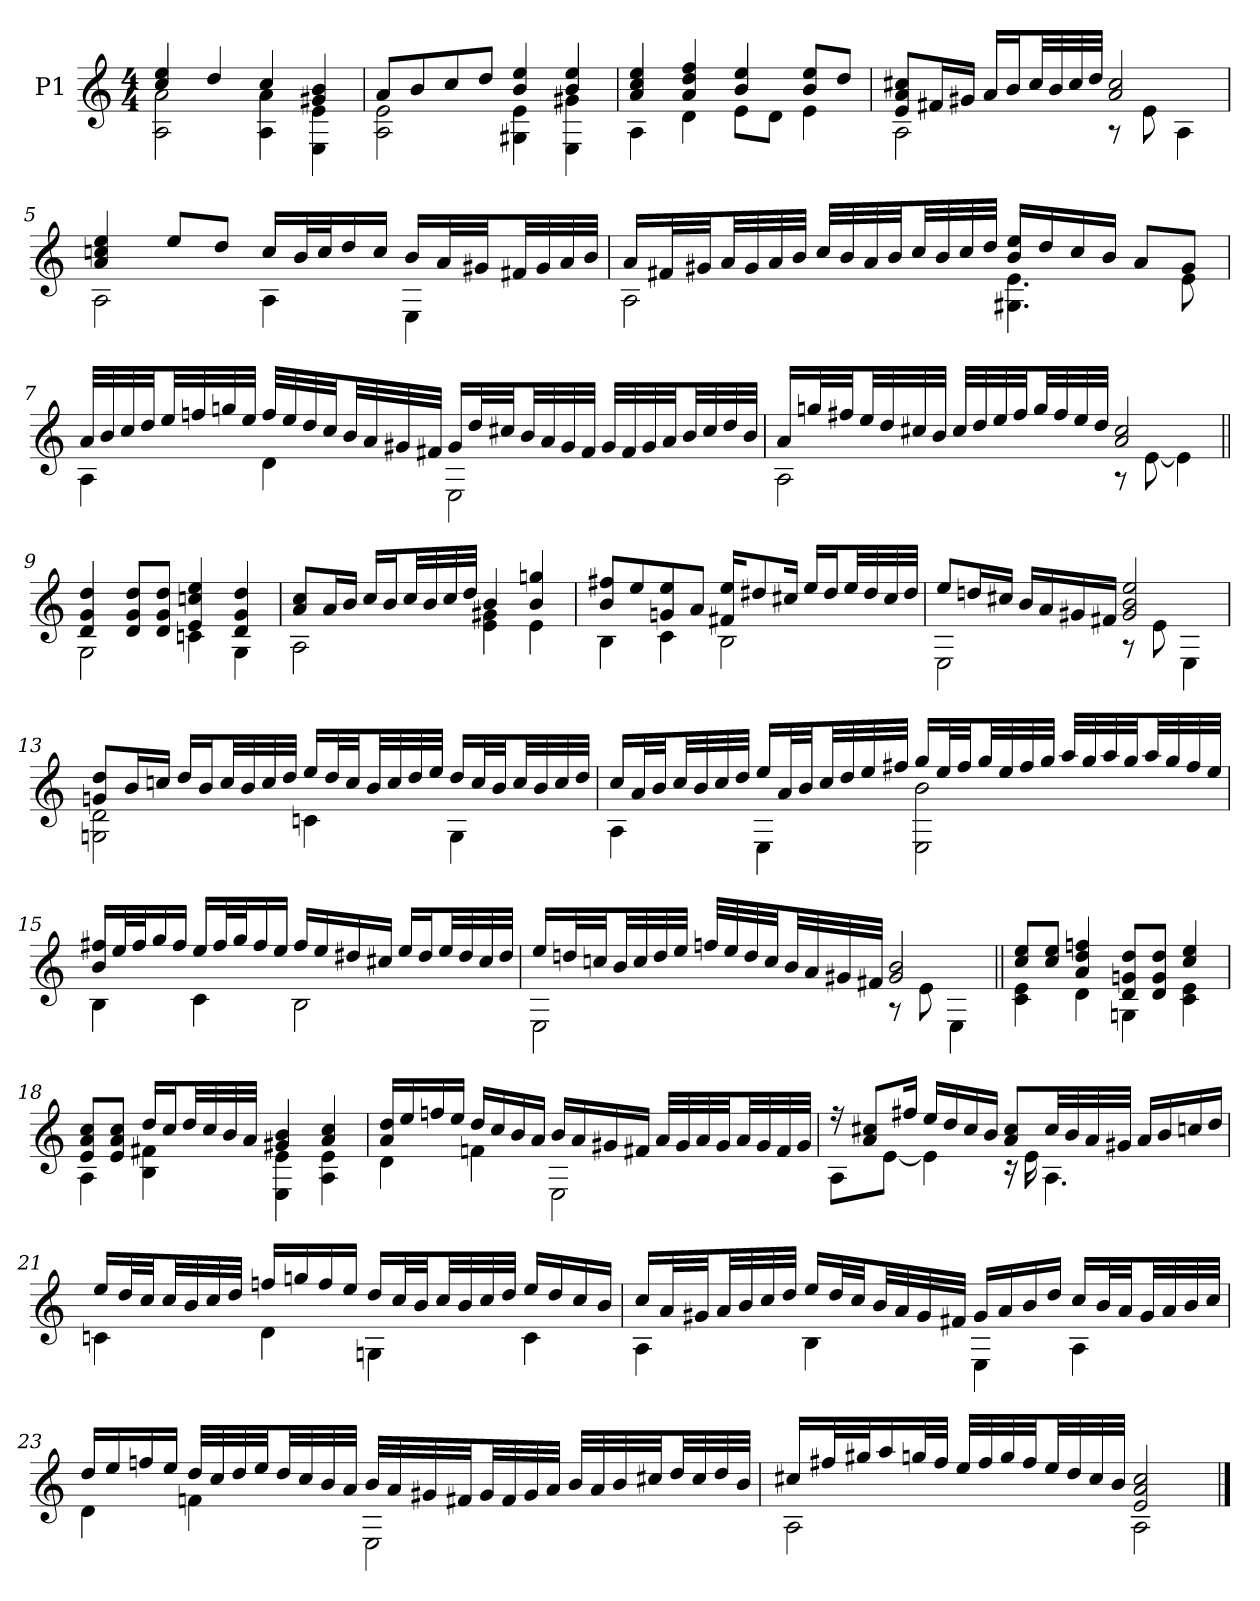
**kern
*part1
*staff1
*I"P1
!!LO:PB:g=z
*clefG2
*ITrd7c12
*k[]
*a:
*M4/4
=1
*^
4ci/ 4ei	2AAi\ 2Ai
*MM54	*
4di/	.
4ci/	4AAi\ 4Ai
4G#Xi/ 4Bi	4EEi\ 4Ei
=2	=2
8Ai/L	2AAi\ 2Ei
8Bi/	.
8ci/	.
8di/J	.
4Bi/ 4ei	4GG#Xi\ 4Ei
4Bi/ 4ei	4EEi\ 4G#Xi
=3	=3
4Ai/ 4ci 4ei	4AAi\
4Ai/ 4di 4fi	4Di\
4Bi/ 4ei	8Ei\L
.	8Di\J
8Bi/ 8eiL	4Ei\
8di/J	.
=4	=4
8Ei/ 8Ai 8c#XiL	2AAi\
16F#Xi/L	.
16G#Xi/JJ	.
16Ai/LL	.
16Bi/J	.
32c#i/LL	.
32Bi/	.
32c#i/	.
32di/JJJ	.
2Ai/ 2c#i	8r
.	8Ei\
.	4AAi\
=5	=5
4Ai/ 4cni 4ei	2AAi\
8ei/L	.
8di/J	.
16ci/LL	4AAi\
32Bi/L	.
32ci/J	.
16di/	.
16ci/JJ	.
16Bi/LL	4EEi\
32Ai/L	.
32G#Xi/JJ	.
32F#Xi/LL	.
32G#i/	.
32Ai/	.
32Bi/JJJ	.
!!LO:LB:g=z	!!
=6	=6
16Ai/LL	2AAi\
32F#Xi/L	.
32G#Xi/JJ	.
32Ai/LL	.
32G#i/	.
32Ai/	.
32Bi/JJJ	.
32ci/LLL	.
32Bi/	.
32Ai/	.
32Bi/JJ	.
32ci/LL	.
32Bi/	.
32ci/	.
32di/JJJ	.
16Bi/ 16eiLL	4.GG#Xi\ 4.Ei
16di/	.
16ci/	.
16Bi/JJ	.
8Ai/L	.
8G#i/J	8Ei\
=7	=7
32Ai/LLL	4AAi\
32Bi/	.
32ci/	.
32di/JJ	.
32ei/LL	.
32fni/	.
32gni/	.
32ei/JJJ	.
32fi/LLL	4Di\
32ei/	.
32di/	.
32ci/JJ	.
32Bi/LL	.
32Ai/	.
32G#Xi/	.
32F#Xi/JJJ	.
16G#i/LL	2EEi\
32di/L	.
32c#Xi/JJ	.
32Bi/LL	.
32Ai/	.
32G#i/	.
32F#i/JJJ	.
32G#i/LLL	.
32F#i/	.
32G#i/	.
32Ai/JJ	.
32Bi/LL	.
32c#i/	.
32di/	.
32Bi/JJJ	.
!!LO:LB:g=z	!!
=8	=8
16Ai/LL	2AAi\
32gni/L	.
32f#Xi/JJ	.
32ei/LL	.
32di/	.
32c#Xi/	.
32Bi/JJJ	.
32c#i/LLL	.
32di/	.
32ei/	.
32f#i/JJ	.
32gi/LL	.
32f#i/	.
32ei/	.
32di/JJJ	.
2Ai/ 2c#i	8r
.	[8Ei\
.	4Ei\]
=9||	=9||
4Di/ 4Gi 4di	2GGi\
8Di/ 8Gi 8diL	.
8Di/ 8Gi 8diJ	.
4Ei/ 4cni 4ei	4Cni\
4Di/ 4Gi 4di	4GGi\
=10	=10
8Ai/ 8ciL	2AAi\
16Ai/L	.
16Bi/JJ	.
16ci/LL	.
16Bi/J	.
32ci/LL	.
32Bi/	.
32ci/	.
32di/JJJ	.
4Bi/	4Ei\ 4G#Xi
4Bi/ 4gni	4Ei\
=11	=11
8Bi/ 8f#XiL	4BBi\
8ei/	.
8Gni/ 8ei	4Ci\
8Ai/J	.
16F#Xi/ 16eiKL	2BBi\
8d#Xi/	.
16c#Xi/Jk	.
16ei/LL	.
16d#i/J	.
32ei/LL	.
32d#i/	.
32c#i/	.
32d#i/JJJ	.
!!LO:LB:g=z	!!
=12	=12
8ei/L	2EEi\
16dni/L	.
16c#Xi/JJ	.
16Bi/LL	.
16Ai/	.
16G#Xi/	.
16F#Xi/JJ	.
2G#i/ 2Bi 2ei	8r
.	8Ei\
.	4EEi\
=13	=13
8Gni/ 8diL	2GGni\ 2Di
16Bi/L	.
16cni/JJ	.
16di/LL	.
16Bi/J	.
32ci/LL	.
32Bi/	.
32ci/	.
32di/JJJ	.
16ei/LL	4Cni\
32di/L	.
32ci/JJ	.
32Bi/LL	.
32ci/	.
32di/	.
32ei/JJJ	.
16di/LL	4GGi\
32ci/L	.
32Bi/JJ	.
32ci/LL	.
32Bi/	.
32ci/	.
32di/JJJ	.
!!LO:LB:g=z	!!
=14	=14
16ci/LL	4AAi\
32Ai/L	.
32Bi/JJ	.
32ci/LL	.
32Bi/	.
32ci/	.
32di/JJJ	.
16ei/LL	4EEi\
32Ai/L	.
32Bi/JJ	.
32ci/LL	.
32di/	.
32ei/	.
32f#Xi/JJJ	.
16gi/LL	2EEi\ 2Bi
32ei/L	.
32f#i/JJ	.
32gi/LL	.
32ei/	.
32f#i/	.
32gi/JJJ	.
32ai/LLL	.
32gi/	.
32ai/	.
32gi/JJ	.
32ai/LL	.
32gi/	.
32f#i/	.
32ei/JJJ	.
=15	=15
16Bi/ 16f#XiLL	4BBi\
32ei/L	.
32f#i/J	.
16gi/	.
16f#i/JJ	.
16ei/LL	4Ci\
32f#i/L	.
32gi/J	.
16f#i/	.
16ei/JJ	.
16f#i/LL	2BBi\
16ei/	.
16d#Xi/	.
16c#Xi/JJ	.
16ei/LL	.
16d#i/J	.
32ei/LL	.
32d#i/	.
32c#i/	.
32d#i/JJJ	.
!!LO:LB:g=z	!!
=16	=16
16ei/LL	2EEi\
32dni/L	.
32cni/JJ	.
32Bi/LL	.
32ci/	.
32di/	.
32ei/JJJ	.
32fni/LLL	.
32ei/	.
32di/	.
32ci/JJ	.
32Bi/LL	.
32Ai/	.
32G#Xi/	.
32F#Xi/JJJ	.
2G#i/ 2Bi	8r
.	8Ei\
.	4EEi\
=17||	=17||
8ci/ 8eiL	4Ci\ 4Ei
8ci/ 8eiJ	.
4Ai/ 4di 4fni	4Di\
8Di/ 8Gni 8diL	4GGni\
8Di/ 8Gi 8diJ	.
4ci/ 4ei	4Ci\ 4Ei
=18	=18
8Ei/ 8Ai 8ciL	4AAi\
8Ei/ 8Ai 8ciJ	.
16di/LL	4BBi\ 4F#Xi
16ci/J	.
32di/LL	.
32ci/	.
32Bi/	.
32Ai/JJJ	.
4G#Xi/ 4Bi	4EEi\ 4Ei
4Ai/ 4ci	4AAi\ 4Ei
!!LO:LB:g=z	!!
=19	=19
16Ai/ 16diLL	4Di\
16ei/	.
16fni/	.
16ei/JJ	.
16di/LL	4Fni\
16ci/	.
16Bi/	.
16Ai/JJ	.
16Bi/LL	2EEi\
16Ai/	.
16G#Xi/	.
16F#Xi/JJ	.
32Ai/LLL	.
32G#i/	.
32Ai/	.
32G#i/JJ	.
32Ai/LL	.
32G#i/	.
32F#i/	.
32G#i/JJJ	.
=20	=20
16r	8AAi\L
8Ai/ 8c#XiL	.
.	[8Ei\J
16f#Xi/Jk	.
16ei/LL	4Ei\]
16di/	.
16c#i/	.
16Bi/JJ	.
8Ai/ 8c#iL	16r
.	16Ei\
32c#i/LL	4.AAi\
32Bi/	.
32Ai/	.
32G#Xi/JJJ	.
16Ai/LL	.
16Bi/	.
16cni/	.
16di/JJ	.
!!LO:LB:g=z	!!
=21	=21
16ei/LL	4Cni\
32di/L	.
32ci/JJ	.
32ci/LL	.
32Bi/	.
32ci/	.
32di/JJJ	.
16fni/LL	4Di\
16gni/	.
16fi/	.
16ei/JJ	.
16di/LL	4GGni\
32ci/L	.
32Bi/JJ	.
32ci/LL	.
32Bi/	.
32ci/	.
32di/JJJ	.
16ei/LL	4Ci\
16di/	.
16ci/	.
16Bi/JJ	.
=22	=22
16ci/LL	4AAi\
32Ai/L	.
32G#Xi/JJ	.
32Ai/LL	.
32Bi/	.
32ci/	.
32di/JJJ	.
16ei/LL	4BBi\
32di/L	.
32ci/JJ	.
32Bi/LL	.
32Ai/	.
32G#i/	.
32F#Xi/JJJ	.
16G#i/LL	4EEi\
16Ai/	.
16Bi/	.
16di/JJ	.
16ci/LL	4AAi\
32Bi/L	.
32Ai/JJ	.
32G#i/LL	.
32Ai/	.
32Bi/	.
32ci/JJJ	.
!!LO:LB:g=z	!!
=23	=23
16di/LL	4Di\
16ei/	.
16fni/	.
16ei/JJ	.
32di/LLL	4Fni\
32ci/	.
32di/	.
32ei/JJ	.
32di/LL	.
32ci/	.
32Bi/	.
32Ai/JJJ	.
32Bi/LLL	2EEi\
32Ai/	.
32G#Xi/	.
32F#Xi/JJ	.
32G#i/LL	.
32F#i/	.
32G#i/	.
32Ai/JJJ	.
32Bi/LLL	.
32Ai/	.
32Bi/	.
32c#Xi/JJ	.
32di/LL	.
32c#i/	.
32di/	.
32Bi/JJJ	.
=24	=24
16c#Xi/LL	2AAi\
32f#Xi/L	.
32g#Xi/J	.
16ai/	.
32gni/L	.
32f#i/JJJ	.
32ei/LLL	.
32f#i/	.
32gi/	.
32f#i/JJ	.
32ei/LL	.
32di/	.
32c#i/	.
32Bi/JJJ	.
2Ei/ 2Ai 2c#i	2AAi\
*v	*v
==
*-
